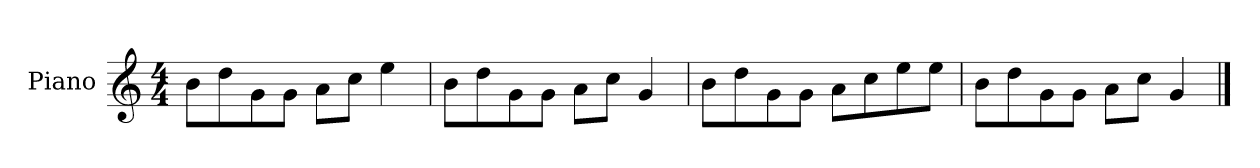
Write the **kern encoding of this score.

**kern
*part1
*staff1
*I"Piano
*I'P-no
*clefG2
*k[]
*M4/4
*MM90
=1
8b\L
8dd\
8g\
8g\J
8a\L
8cc\J
4ee\
=2
8b\L
8dd\
8g\
8g\J
8a\L
8cc\J
4g/
=3
8b\L
8dd\
8g\
8g\J
8a\L
8cc\
8ee\
8ee\J
=4
8b\L
8dd\
8g\
8g\J
8a\L
8cc\J
4g/
==
*-
